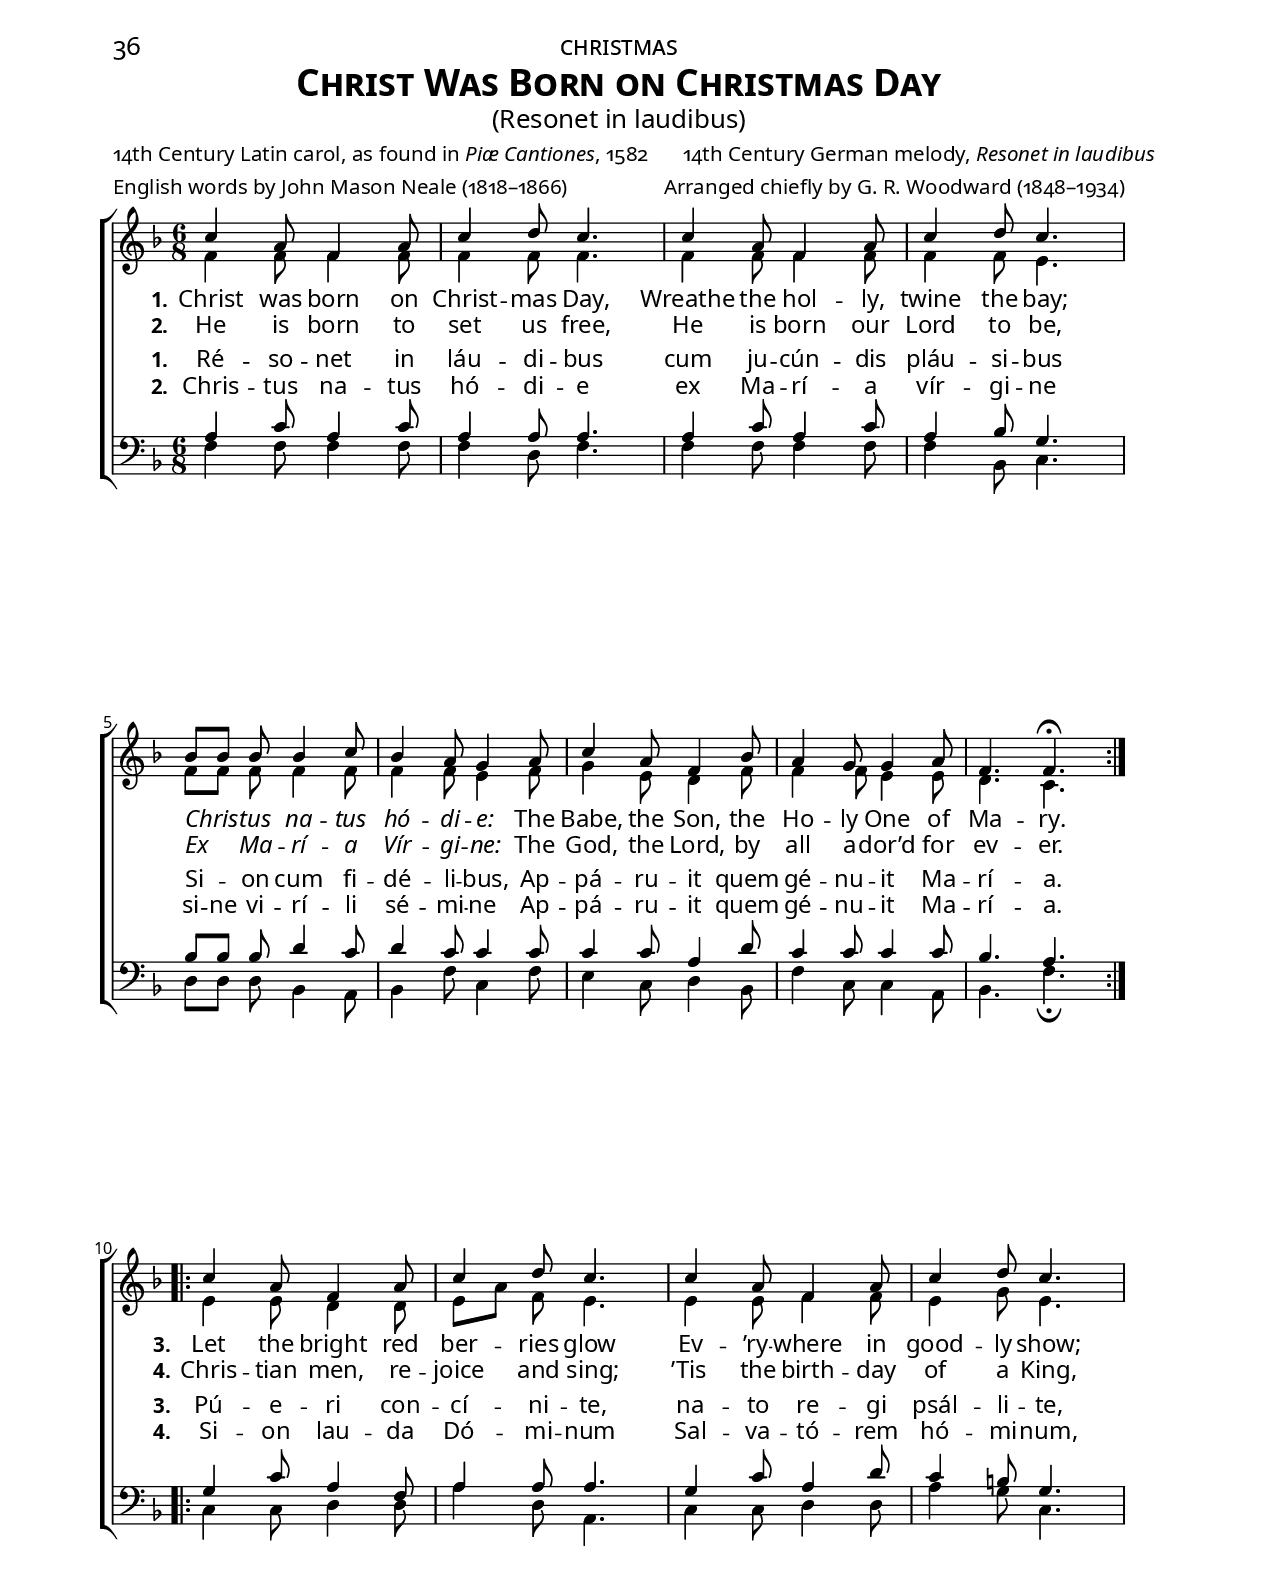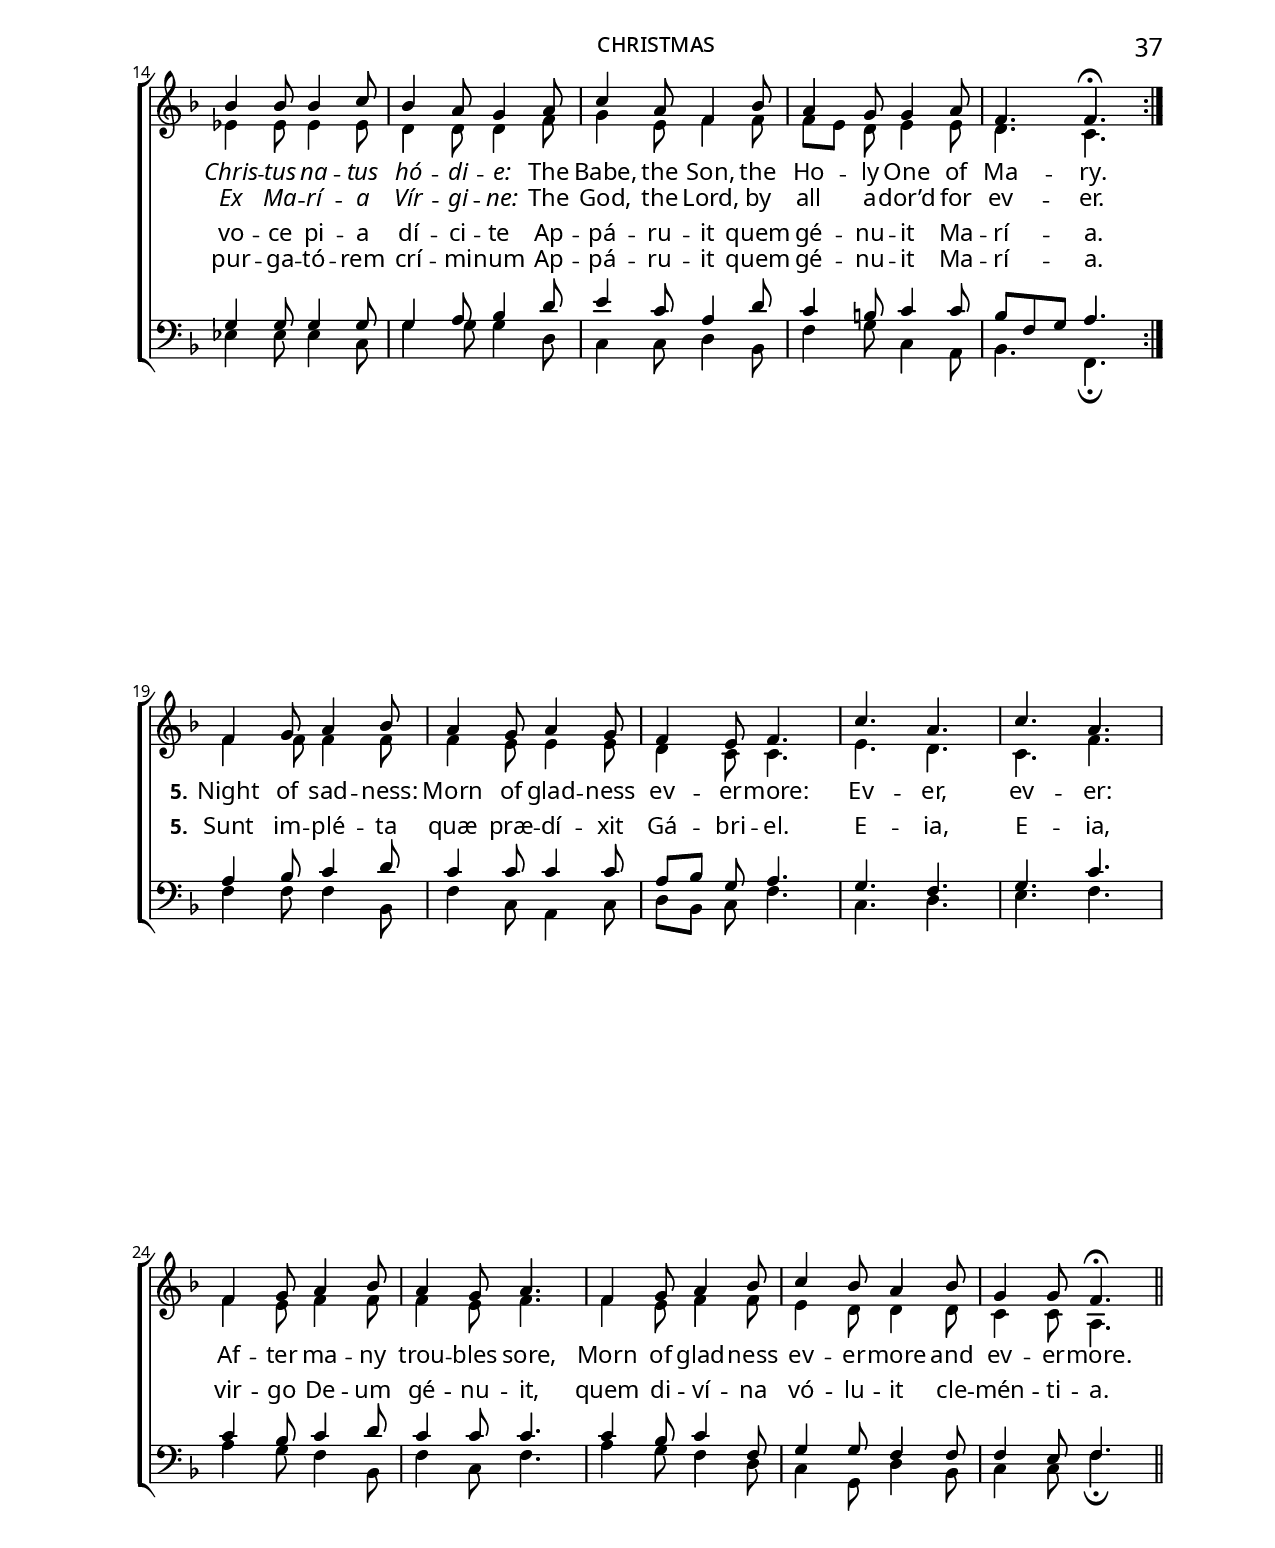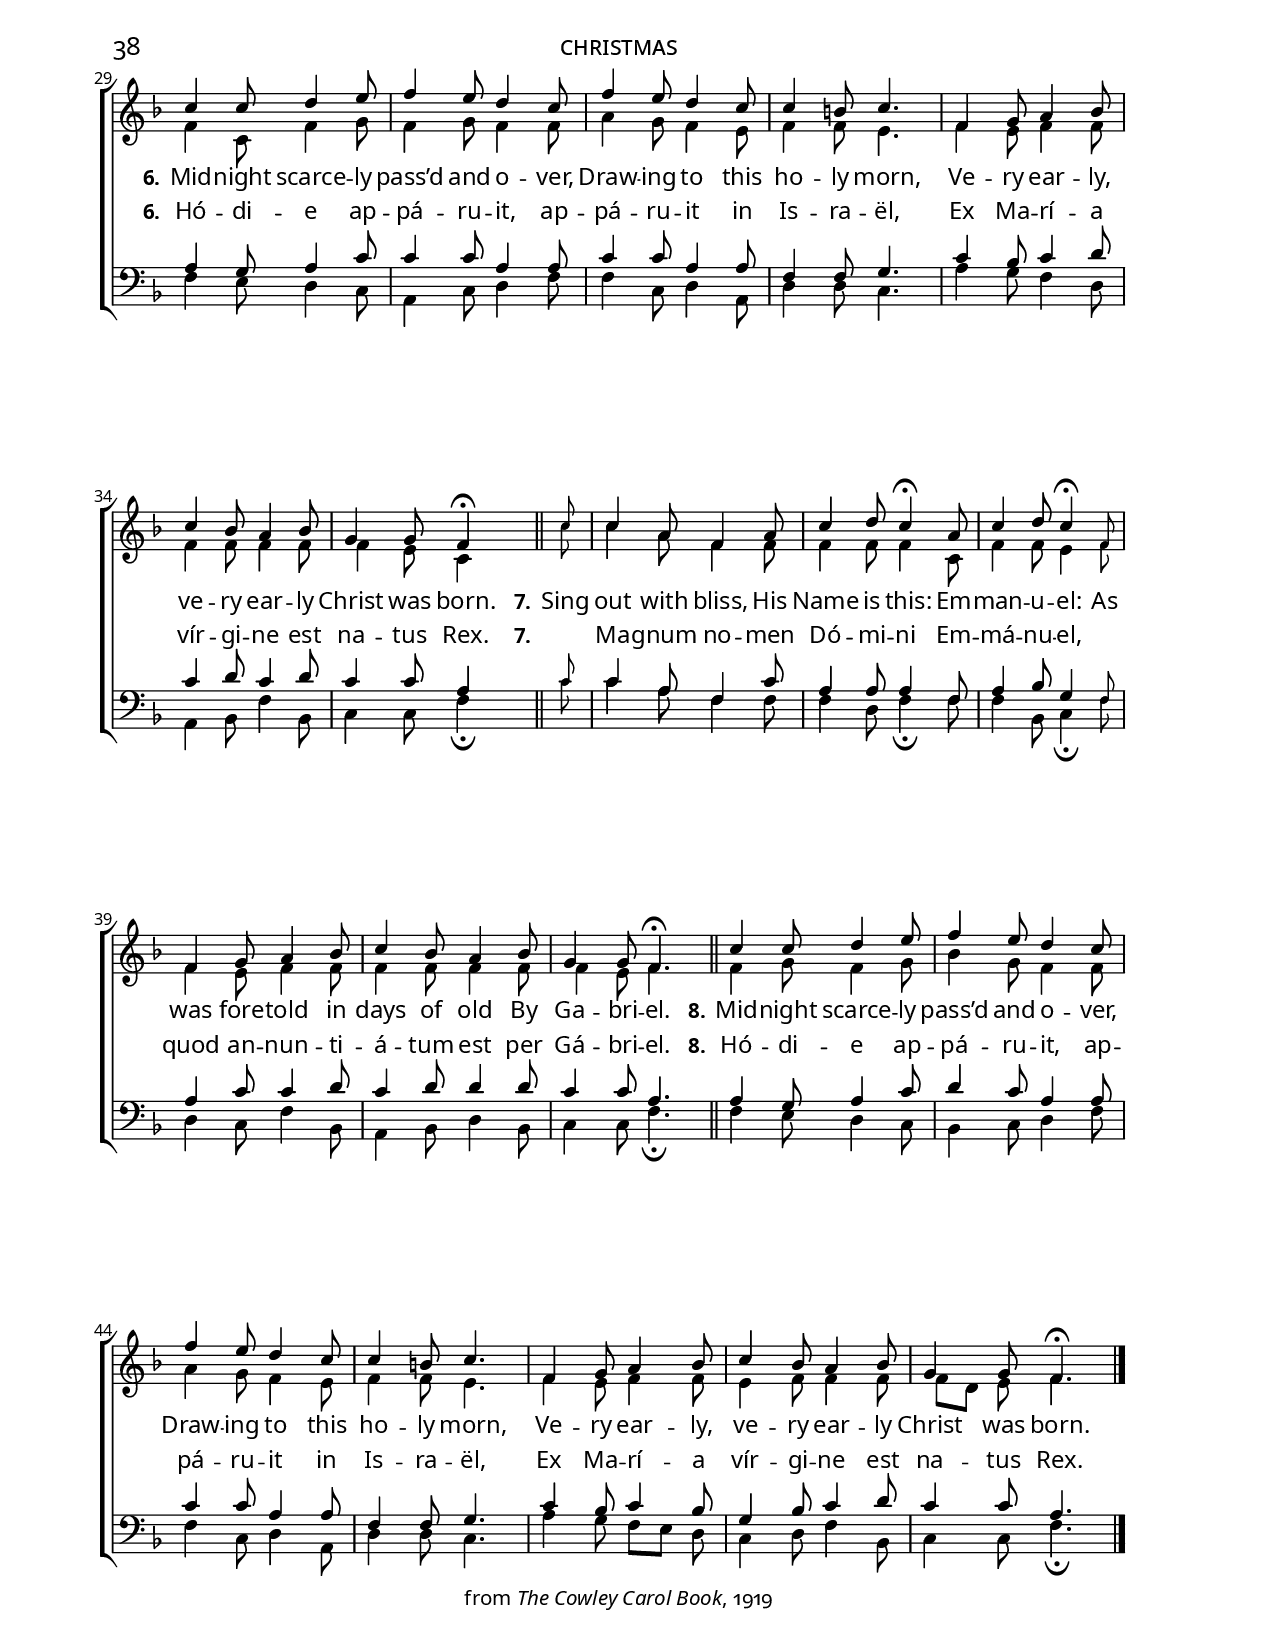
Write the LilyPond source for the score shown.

\version "2.14.2"
\include "util.ly"
\header {
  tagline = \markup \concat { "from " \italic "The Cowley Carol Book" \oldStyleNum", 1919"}
}
\paper {
  print-all-headers = ##t
  paper-height = 11\in
  paper-width = 8.5\in
  indent = 0\in
  %system-system-spacing = #'((basic-distance . 10) (padding . 0))
  %system-system-spacing =
  %  #'((basic-distance . 0)
  %     (minimum-distance . 0)
  %     (padding . -0.35)
  %     (stretchability . 100))
  ragged-last-bottom = ##f
  ragged-bottom = ##f
  two-sided = ##t
  inner-margin = 1\in
  outer-margin = 0.75\in
  top-margin = 0.26\in
  bottom-margin = 0.25\in
  first-page-number = #036
  print-first-page-number = ##t
  headerLine = \markup{\override #'(font-name . "Garamond Premier Pro") \smallCapsOldStyle"christmas"}
  oddHeaderMarkup = \markup\fill-line{
     \override #'(font-name . "Garamond Premier Pro")\abs-fontsize #12.5
     \combine 
        \fill-line{"" \on-the-fly #print-page-number-check-first
        \oldStylePageNum""
        }
        \fill-line{\headerLine}
  }
  evenHeaderMarkup = \markup {
     \override #'(font-name . "Garamond Premier Pro")\abs-fontsize #12.5
     \combine
        \on-the-fly #print-page-number-check-first
        \oldStylePageNum""
        \fill-line{\headerLine}
  }
}
#(set-global-staff-size 18) \paper{ #(define fonts (make-pango-font-tree "Garamond Premier Pro" "Garamond Premier Pro" "Garamond Premier Pro" (/ 18 20))) }
global = {
  \key f \major
  \time 6/8
  \autoBeamOff
  \override DynamicLineSpanner #'staff-padding = #0.0
  \override DynamicLineSpanner #'Y-extent = #'(-1 . 1)
}

sopMusic = \relative c'' {
  \repeat volta 2{
    c4 a8 f4 a8 |
    c4 d8 c4. |
    c4 a8 f4 a8 |
    c4 d8 c4. | \break
    
    bes8[ bes] bes8 bes4 c8 |
    bes4 a8 g4 a8 |
    c4 a8 f4 bes8 |
    a4 g8 g4 a8 |
    f4. f\fermata \break
  }
  \repeat volta 2{
    c'4 a8 f4 a8 |
    c4 d8 c4. |
    c4 a8 f4 a8 |
    c4 d8 c4. | \break
    
    bes4 bes8 bes4 c8 |
    bes4 a8 g4 a8 |
    c4 a8 f4 bes8 |
    
    
    %page2
    a4 g8 g4 a8 |
    f4. f\fermata \break
  }
  
  f4 g8 a4 bes8 |
  a4 g8 a4 g8 |
  
  f4 e8 f4. |
  c'4. a |
  c a |
  f4 g8 a4 bes8 |
  
  a4 g8 a4. |
  f4 g8 a4 bes8 |
  c4 bes8 a4 bes8 |
  g4 g8 f4.\fermata \bar"||"
  
  c'4 c8 d4 e8 |
  f4 e8 d4 c8 |
  f4 e8 d4 c8 |
  c4 b8 c4. |
  
  f,4 g8 a4 bes8 c4 bes8 a4 bes8 |
  g4 g8 f4\fermata \bar"||"
  \teeny c'8 | \normalsize
  c4 a8 f4 a8 |
  
  %page3
  c4 d8 c4\fermata a8 |
  c4 d8 c4\fermata \teeny f,8 | \normalsize
  f4 g8 a4 bes8 |
  c4 bes8 a4 bes8 |
  
  g4 g8 f4.\fermata \bar"||"
  c'4 c8 d4 e8 f4 e8 d4 c8 |
  f4 e8 d4 c8 |
  
  c4 b8 c4. |
  f,4 g8 a4 bes8 |
  c4 bes8 a4 bes8 |
  g4 g8 f4.\fermata \bar"|."
}
sopWords = \lyricmode {
  
}

altoMusic = \relative c' {
  \repeat volta 2{
    f4 f8 f4 f8 |
    f4 f8 f4. |
    f4 f8 f4 f8 |
    f4 f8 e4. |
    
    f8[ f] f8 f4 f8 |
    f4 f8 e4 f8 |
    g4 e8 d4 f8 |
    f4 f8 e4 e8 |
    d4. c
  }
  \repeat volta 2{
    e4 e8 d4 d8 |
    e[ a] f e4. |
    e4 e8 f4 f8 |
    
    e4 g8 e4. |
    ees4 ees8 ees4 ees8 |
    d4 d8 d4 f8 |
    g4 e8 f4 f8 |
    
    %page2
    f8[ e] d e4 e8 |
    d4. c |
  }
  f4 f8 f4 f8 |
  f4 e8 e4 e8 |
  
  d4 c8 c4. |
  e d |
  c f |
  f4 e8 f4 f8 |
  
  f4 e8 f4. |
  f4 e8 f4 f8 |
  e4 d8 d4 d8 |
  c4 c8 a4. \bar"||"
  
  f'4 c8 f4 g8 |
  f4 g8 f4 f8 |
  a4 g8 f4 e8 |
  f4 f8 e4. |
  
  f4 e8 f4 f8 |
  f4 f8 f4 f8 |
  f4 e8 c4 \bar"||"
  \teeny c'8 | \normalsize
  c4 a8 f4 f8 |
  
  %page3
  f4 f8 f4 c8 |
  f4 f8 e4 \teeny f8 | \normalsize
  f4 e8 f4 f8 |
  f4 f8 f4 f8 |
  
  f4 e8 f4. \bar"||"
  f4 g8 f4 g8 |
  bes4 g8 f4 f8 |
  a4 g8 f4 e8 |
  
  f4 f8 e4. |
  f4 e8 f4 f8 |
  e4 f8 f4 f8 |
  f[ d] e f4. \bar"|."
}
altoWords = \lyricmode {
  \set stanza = " 1."
  Christ was born on Christ -- mas Day,
  Wreathe the hol -- ly, twine the bay;
  
  \override Lyrics.LyricText.font-shape = #'italic
  Chris -- tus na -- tus hó -- di -- e:
  \revert Lyrics.LyricText.font-shape
  The Babe, the Son, the Ho -- ly One of Ma -- ry.
  
  \set stanza = " 3."
  Let the bright red ber -- ries glow
  Ev -- ’ry -- where in good -- ly show;
  
  \override Lyrics.LyricText.font-shape = #'italic
  Chris -- tus na -- tus hó -- di -- e:
  \revert Lyrics.LyricText.font-shape
  The Babe, the Son, the Ho -- ly One of Ma -- ry.
  
  \set stanza = " 5."
  Night of sad -- ness: Morn of glad -- ness
  ev -- er -- more:
  Ev -- er, ev -- er:
  Af -- ter ma -- ny trou -- bles sore,
  Morn of glad -- ness ev -- er -- more and ev -- er -- more.
  
  \set stanza = "   6."
  Mid -- night scarce -- ly pass’d and o -- ver,
  Draw -- ing to this ho -- ly morn,
  Ve -- ry ear -- ly, ve -- ry ear -- ly Christ was born.
  
  \set stanza = "   7."
  Sing out with bliss, His Name is this:
  Em -- man -- u -- el:
  As was fore -- told in days of old
  By Ga -- bri -- el.
  
  \set stanza = "   8."
  Mid -- night scarce -- ly pass’d and o -- ver,
  Draw -- ing to this ho -- ly morn,
  Ve -- ry ear -- ly, ve -- ry ear -- ly Christ was born.
}
altoWordsII = \lyricmode {
  \set stanza = " 2."
  He is born to set us free,
  He is born our Lord to be,
  
  \override Lyrics.LyricText.font-shape = #'italic
  Ex Ma -- rí -- a Vír -- gi -- ne:
  \revert Lyrics.LyricText.font-shape
  The God, the Lord, by all a -- dor’d for ev -- er.
  
  \set stanza = " 4."
  Chris -- tian men, re -- joice and sing;
  ’Tis the birth -- day of a King,
  
  \override Lyrics.LyricText.font-shape = #'italic
  Ex Ma -- rí -- a Vír -- gi -- ne:
  \revert Lyrics.LyricText.font-shape
  The God, the Lord, by all a -- dor’d for ev -- er.
}
altoWordsIII = \lyricmode {
  \dropLyricsIX
  \set stanza = " 1."
  % \override Lyrics.LyricText.font-shape = #'italic
  Ré -- so -- net in láu -- di -- bus
  cum ju -- cún -- dis pláu -- si -- bus
  Si -- on cum fi -- dé -- li -- bus,
  Ap -- pá -- ru -- it quem gé -- nu -- it Ma -- rí -- a.

  \set stanza = " 3."
  Pú -- e -- ri con -- cí -- ni -- te,
  na -- to re -- gi psál -- li -- te,
  vo -- ce pi -- a dí -- ci -- te
  Ap -- pá -- ru -- it quem gé -- nu -- it Ma -- rí -- a.

  \set stanza = " 5."
  Sunt im -- plé -- ta quæ præ -- dí -- xit Gá -- bri -- el.
  E -- ia, E -- ia,
  vir -- go De -- um gé -- nu -- it,
  quem di -- ví -- na vó -- lu -- it cle -- mén -- ti -- a.

  \set stanza = "   6."
  Hó -- di -- e ap -- pá -- ru -- it, ap -- pá -- ru -- it in Is -- ra -- ël,
  Ex Ma -- rí -- a vír -- gi -- ne est na -- tus Rex.

  \set stanza = "   7."
  "" Ma -- gnum no -- men Dó -- mi -- ni Em -- má -- nu -- el,
  "" quod an -- nun -- ti -- á -- tum est per Gá -- bri -- el.

  \set stanza = "   8."
  Hó -- di -- e ap -- pá -- ru -- it, ap -- pá -- ru -- it in Is -- ra -- ël,
  Ex Ma -- rí -- a vír -- gi -- ne est na -- tus Rex.
}
altoWordsIV = \lyricmode {
  \dropLyricsIX
  \set stanza = " 2."
  % \override Lyrics.LyricText.font-shape = #'italic
  Chris -- tus na -- tus hó -- di -- e
  ex Ma -- rí -- a vír -- gi -- ne
  \set ignoreMelismata = ##t
  si -- ne \unset ignoreMelismata vi -- rí -- li sé -- mi -- ne
  Ap -- pá -- ru -- it quem gé -- nu -- it Ma -- rí -- a.
  
  \set stanza = " 4."
  Si -- on lau -- da Dó -- mi -- num
  Sal -- va -- tó -- rem hó -- mi -- num,
  pur -- ga -- tó -- rem crí -- mi -- num
  Ap -- pá -- ru -- it quem gé -- nu -- it Ma -- rí -- a.
}
altoWordsV = \lyricmode {
}
altoWordsVI = \lyricmode {
}
tenorMusic = \relative c' {
  \repeat volta 2{
    a4 c8 a4 c8 |
    a4 a8 a4. |
    a4 c8 a4 c8 |
    a4 bes8 g4. |
    
    bes8[ bes] bes8 d4 c8 |
    d4 c8 c4 c8 |
    c4 c8 a4 d8 |
    c4 c8 c4 c8 |
    bes4. a
  }
  \repeat volta 2{
    g4 c8 a4 f8 |
    a4 a8 a4. |
    g4 c8 a4 d8 |
    
    c4 b8 g4. |
    g4 g8 g4 g8 |
    g4 a8 bes4 d8 |
    e4 c8 a4 d8 |
    
    %page2
    c4 b8 c4 c8 |
    bes[ f g] a4. |
  }
  a4 bes8 c4 d8 |
  c4 c8 c4 c8 |
  
  a[ bes] g a4. |
  g f |
  g c |
  c4 bes8 c4 d8 |
  
  c4 c8 c4. |
  c4 bes8 c4 f,8 |
  g4 g8 f4 f8 |
  f4 e8 f4. \bar"||"
  
  a4 g8 a4 c8 |
  c4 c8 a4 a8 |
  c4 c8 a4 a8 |
  f4 f8 g4. |
  
  c4 bes8 c4 d8 |
  c4 d8 c4 d8 |
  c4 c8 a4 \bar"||"
  \teeny c8 | \normalsize
  c4 a8 f4 c'8 |
  
  %page3
  a4 a8 a4 f8 |
  a4 bes8 g4 \teeny f8 | \normalsize
  a4 c8 c4 d8 |
  c4 d8 d4 d8 |
  
  c4 c8 a4. \bar"||"
  a4 g8 a4 c8 |
  d4 c8 a4 a8 |
  c4 c8 a4 a8 |
  
  f4 f8 g4. |
  c4 bes8 c4 bes8 |
  g4 bes8 c4 d8 |
  c4 c8 a4. \bar"|."
}
tenorWords = \lyricmode {

}

bassMusic = \relative c {
  \repeat volta 2 {
    f4 f8 f4 f8 |
    f4 d8 f4. |
    f4 f8 f4 f8 |
    f4 bes,8 c4. |
    
    d8[ d] d8 bes4 a8 |
    bes4 f'8 c4 f8 |
    e4 c8 d4 bes8 |
    f'4 c8 c4 a8 |
    bes4. f'\fermata
  }
  \repeat volta 2{
    c4 c8 d4 d8 |
    a'4 d,8 a4. |
    c4 c8 d4 d8 |
    
    a'4 g8 c,4. |
    ees4 ees8 ees4 c8 |
    g'4 g8 g4 d8 |
    c4 c8 d4 bes8 |
    
    %page2
    f'4 g8 c,4 a8 |
    bes4. f\fermata |
  }
  f'4 f8 f4 bes,8 |
  f'4 c8 a4 c8 |
  
  d[ bes] c f4. |
  c d |
  e f |
  a4 g8 f4 bes,8 |
  
  f'4 c8 f4. |
  a4 g8 f4 d8 |
  c4 g8 d'4 bes8 |
  c4 c8 f4.\fermata \bar"||"
  
  f4 e8 d4 c8 |
  a4 c8 d4 f8 |
  f4 c8 d4 a8 |
  d4 d8 c4. |
  
  a'4 g8 f4 d8 |
  a4 bes8 f'4 bes,8 |
  c4 c8 f4\fermata \bar"||"
  \teeny c'8 | \normalsize
  c4 a8 f4 f8 |
  
  %page3
  f4 d8 f4\fermata f8 |
  f4 bes,8 c4\fermata \teeny f8 | \normalsize
  d4 c8 f4 bes,8 |
  a4 bes8 d4 bes8 |
  
  c4 c8 f4.\fermata \bar"||"
  f4 e8 d4 c8 |
  bes4 c8 d4 f8 |
  f4 c8 d4 a8 |
  
  d4 d8 c4. |
  a'4 g8 f[ e] d |
  c4 d8 f4 bes,8 |
  c4 c8 f4.\fermata \bar"|."
}
bassWords = \lyricmode {

}

pianoRH = \relative c' {
  
}
pianoLH = \relative c' {
  
}

\score {
  <<
   \new ChoirStaff <<
%    \new Lyrics = sopranos \with { \override VerticalAxisGroup #'nonstaff-relatedstaff-spacing = #'((basic-distance . 1)) }
    \new Staff = women <<
      \new Voice = "sopranos" { \voiceOne << \global \sopMusic >> }
      \new Voice = "altos" { \voiceTwo << \global \altoMusic >> }
    >>
    \new Lyrics \with { alignAboveContext = "women" \override VerticalAxisGroup #'nonstaff-relatedstaff-spacing = #'((basic-distance . 1))} \lyricsto "sopranos" \sopWords
    \new Lyrics = "altosVI"  \with { alignBelowContext = "women" } \lyricsto "sopranos" \altoWordsVI
    \new Lyrics = "altosV"  \with { alignBelowContext = "women" } \lyricsto "sopranos" \altoWordsV
    \new Lyrics = "altosIV"  \with { alignBelowContext = "women" } \lyricsto "sopranos" \altoWordsIV
    \new Lyrics = "altosIII"  \with { alignBelowContext = "women" } \lyricsto "sopranos" \altoWordsIII
    \new Lyrics = "altosII"  \with { alignBelowContext = "women" } \lyricsto "sopranos" \altoWordsII
    \new Lyrics = "altos"  \with { alignBelowContext = "women" } \lyricsto "sopranos" \altoWords
   \new Staff = men <<
      \clef bass
      \new Voice = "tenors" { \voiceOne << \global \tenorMusic >> }
      \new Voice = "basses" { \voiceTwo << \global \bassMusic >> }
    >>
    \new Lyrics \with { alignAboveContext = "men" \override VerticalAxisGroup #'nonstaff-relatedstaff-spacing = #'((basic-distance . 1)) } \lyricsto "tenors" \tenorWords
    \new Lyrics \with { alignBelowContext = "men" \override VerticalAxisGroup #'nonstaff-relatedstaff-spacing = #'((basic-distance . 1)) } \lyricsto "basses" \bassWords
  >>
%    \new PianoStaff << \new Staff { \new Voice { \pianoRH } } \new Staff { \clef "bass" \pianoLH } >>
  >>
  \layout {
  \context {
    \Lyrics
    \override LyricText #'font-size = #1.3
  }
    \context {
      \Score
      %\override SpacingSpanner #'base-shortest-duration = #(ly:make-moment 1 8)
      %\override SpacingSpanner #'common-shortest-duration = #(ly:make-moment 1 4)
    }
    \context {
      % Remove all empty staves
      % \Staff \RemoveEmptyStaves \override VerticalAxisGroup #'remove-first = ##t
    }
    \context {
      \Lyrics
      \override LyricText #'X-offset = #center-on-word
    }
  }
  \header {
    title = \markup{\override #'(font-name . "Garamond Premier Pro Semibold"){ \abs-fontsize #18 \smallCapsOldStyle"Christ Was Born on Christmas Day"}}
    subtitle = \markup{\override #'(font-name . "Garamond Premier Pro"){ \abs-fontsize #12.5 "(Resonet in laudibus)"}}
    poet = \markup\concat  {\oldStyleNum"14th Century Latin carol, as found in " \italic "Piæ Cantiones" \oldStyleNum", 1582"}
    meter = \markup\oldStyleNum"English words by John Mason Neale (1818–1866)"
    composer = \markup\concat{\oldStyleNum"14th Century German melody, " \italic"Resonet in laudibus"}
    arranger = \markup\oldStyleNum"Arranged chiefly by G. R. Woodward (1848–1934)"
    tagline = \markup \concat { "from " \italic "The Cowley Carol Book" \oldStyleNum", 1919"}
  }
}

